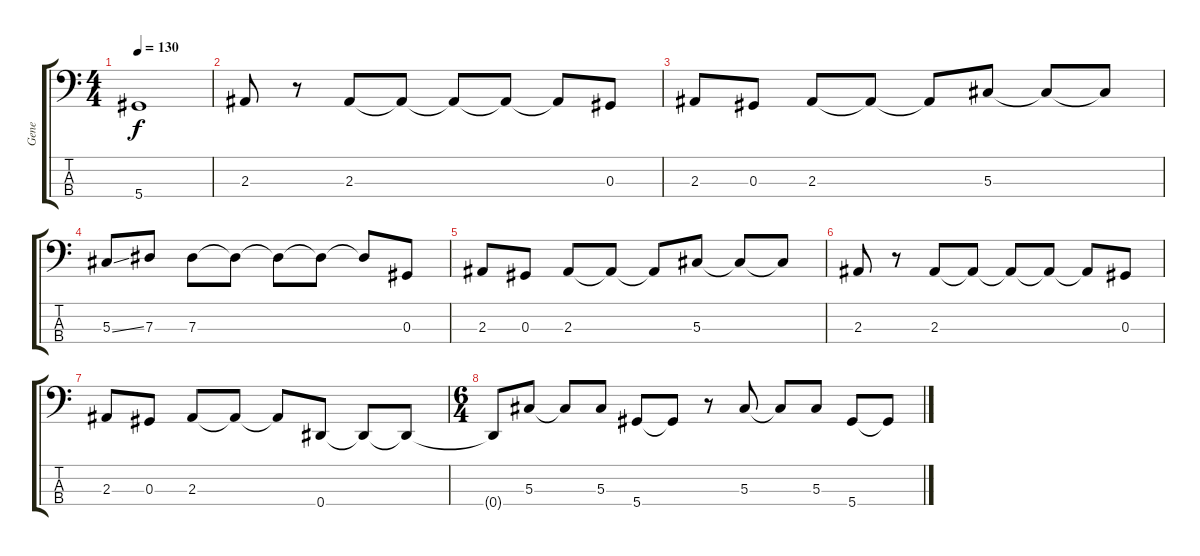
\track ("Gene" "Gene") {instrument electricbasspick}
\staff {score tabs}
\tuning (Gb2 Db2 Ab1 Eb1) {hide}
\ts (4 4)
\tempo 130
\clef f4
\ks c
5.4.1{dy f} |
2.3.8 r.8 2.3.8 2.3{t}.8 2.3{t}.8 2.3{t}.8 2.3{t}.8 0.3.8 |
2.3.8 0.3.8 2.3.8 2.3{t}.8 2.3{t}.8 5.3.8 5.3{t}.8 5.3{t}.8 |
5.3{ss}.8 7.3.8 7.3.8 7.3{t}.8 7.3{t}.8 7.3{t}.8 7.3{t}.8 0.3.8 |
2.3.8 0.3.8 2.3.8 2.3{t}.8 2.3{t}.8 5.3.8 5.3{t}.8 5.3{t}.8 |
2.3.8 r.8 2.3.8 2.3{t}.8 2.3{t}.8 2.3{t}.8 2.3{t}.8 0.3.8 |
2.3.8 0.3.8 2.3.8 2.3{t}.8 2.3{t}.8 0.4.8 0.4{t}.8 0.4{t}.8 |
\ts (6 4)
0.4{t}.8 5.3.8 5.3{t}.8 5.3.8 5.4.8 5.4{t}.8 r.8 5.3.8 5.3{t}.8 5.3.8 5.4.8 5.4{t}.8
